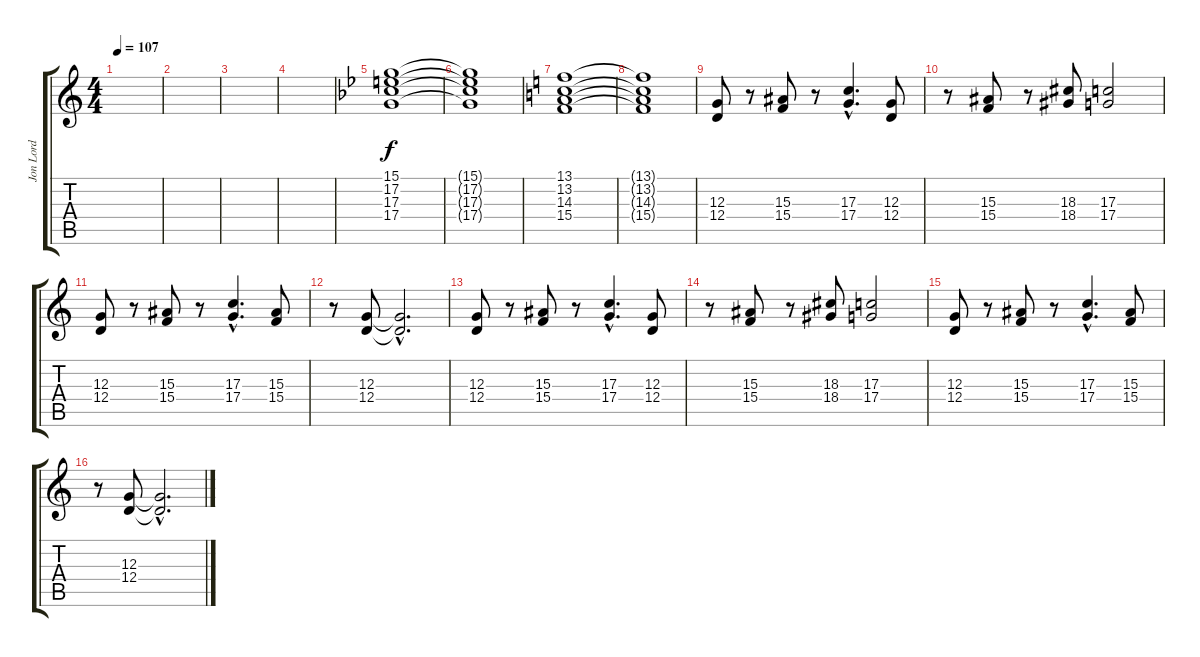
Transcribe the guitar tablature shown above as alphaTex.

\track ("Jon Lord " "Jon Lord ") {instrument drawbarorgan}
\staff {score tabs}
\tuning (E4 B3 G3 D3 A2 E2) {hide}
\ts (4 4)
\tempo 107
\clef g2
\ks c
|
|
|
|
\ks bb
(15.1 17.2 17.3 17.4).1 |
(15.1{t} 17.2{t} 17.3{t} 17.4{t}).1 |
\ks c
(13.1 13.2 14.3 15.4).1 |
(13.1{t} 13.2{t} 14.3{t} 15.4{t}).1 |
(12.3 12.4).8 r.8 (15.3 15.4).8 r.8 (17.3{hac} 17.4{hac}).4{d} (12.3 12.4).8 |
r.8 (15.3 15.4).8 r.8 (18.3 18.4).8 (17.3 17.4).2 |
(12.3 12.4).8 r.8 (15.3 15.4).8 r.8 (17.3{hac} 17.4{hac}).4{d} (15.3 15.4).8 |
r.8 (12.3 12.4).8 (12.3{hac t} 12.4{hac t}).2{d} |
(12.3 12.4).8 r.8 (15.3 15.4).8 r.8 (17.3{hac} 17.4{hac}).4{d} (12.3 12.4).8 |
r.8 (15.3 15.4).8 r.8 (18.3 18.4).8 (17.3 17.4).2 |
(12.3 12.4).8 r.8 (15.3 15.4).8 r.8 (17.3{hac} 17.4{hac}).4{d} (15.3 15.4).8 |
r.8 (12.3 12.4).8 (12.3{hac t} 12.4{hac t}).2{d}
